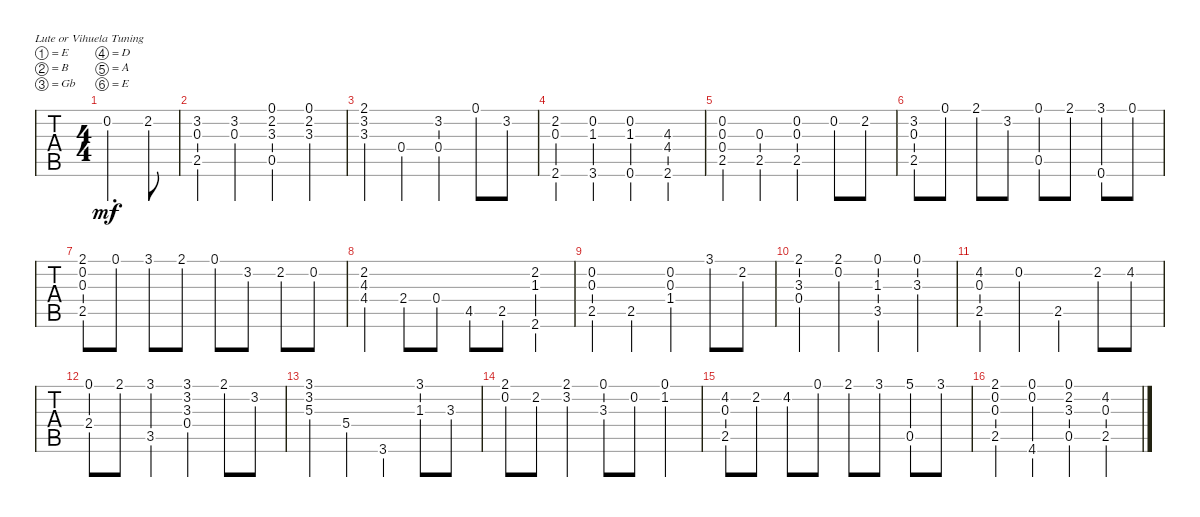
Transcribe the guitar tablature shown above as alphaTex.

\bracketExtendMode groupsimilarinstruments
\singleTrackTrackNamePolicy hidden
\multiTrackTrackNamePolicy hidden
\firstSystemTrackNameOrientation horizontal
\otherSystemsTrackNameOrientation horizontal
\track ("Track 1" "Track 1") {instrument acousticguitarsteel}
\staff {tabs}
\tuning (E4 B3 Gb3 D3 A2 E2)
\ts (4 4)
\tempo (120 hide)
\clef g2
\scale
1.20807
\ks c
0.2.4{d dy mf instrument acousticguitarsteel} 2.2.8 |
\scale
0.930643 (3.2 0.3 2.5).4 (3.2 0.3).4 (0.1 2.2 3.3 0.5).4 (0.1 2.2 3.3).4 |
\scale
0.930643 (2.1 3.2 3.3).4 0.4.4 (3.2 0.4).4 0.1.8 3.2.8 |
\scale
0.930643 (2.2 0.3 2.6).4 (0.2 1.3 3.6).4 (0.2 1.3 0.6).4 (4.3 4.4 2.6).4 |
\scale
1.13241 (0.2 0.3 0.4 2.5).4 (0.3 2.5).4 (0.2 0.3 2.5).4 0.2.8 2.2.8 |
\scale
0.955864 (3.2 0.3 2.5).8 0.1.8 2.1.8 3.2.8 (0.1 0.5).8 2.1.8 (3.1 0.6).8 0.1.8 |
\scale
0.955864 (2.1 0.2 0.3 2.5).8 0.1.8 3.1.8 2.1.8 0.1.8 3.2.8 2.2.8 0.2.8 |
\scale
0.955864 (2.2 4.3 4.4).4 2.4.8 0.4.8 4.5.8 2.5.8 (2.2 1.3 2.6).4 |
\scale
1.13241 (0.2 0.3 2.5).4 2.5.4 (0.2 0.3 1.4).4 3.1.8 2.2.8 |
\scale
0.955864 (2.1 3.3 0.4).4 (2.1 0.2).4 (0.1 1.3 3.5).4 (0.1 3.3).4 |
\scale
0.955864 (4.2 0.3 2.5).4 0.2.4 2.5.4 2.2.8 4.2.8 |
\scale
0.955864 (0.1 2.4).8 2.1.8 (3.1 3.5).4 (3.1 3.2 3.3 0.4).4 2.1.8 3.2.8 |
\scale
1.13241 (3.1 3.2 5.3).4 5.4.4 3.6.4 (3.1 1.3).8 3.3.8 |
\scale
0.955864 (2.1 0.2).8 2.2.8 (2.1 3.2).4 (0.1 3.3).8 0.2.8 (0.1 1.2).4 |
\scale
0.955864 (4.2 0.3 2.5).8 2.2.8 4.2.8 0.1.8 2.1.8 3.1.8 (5.1 0.5).8 3.1.8 |
\scale
0.955864 (2.1 0.2 0.3 2.5).4 (0.1 0.2 4.6).4 (0.1 2.2 3.3 0.5).4 (4.2 0.3 2.5).4
